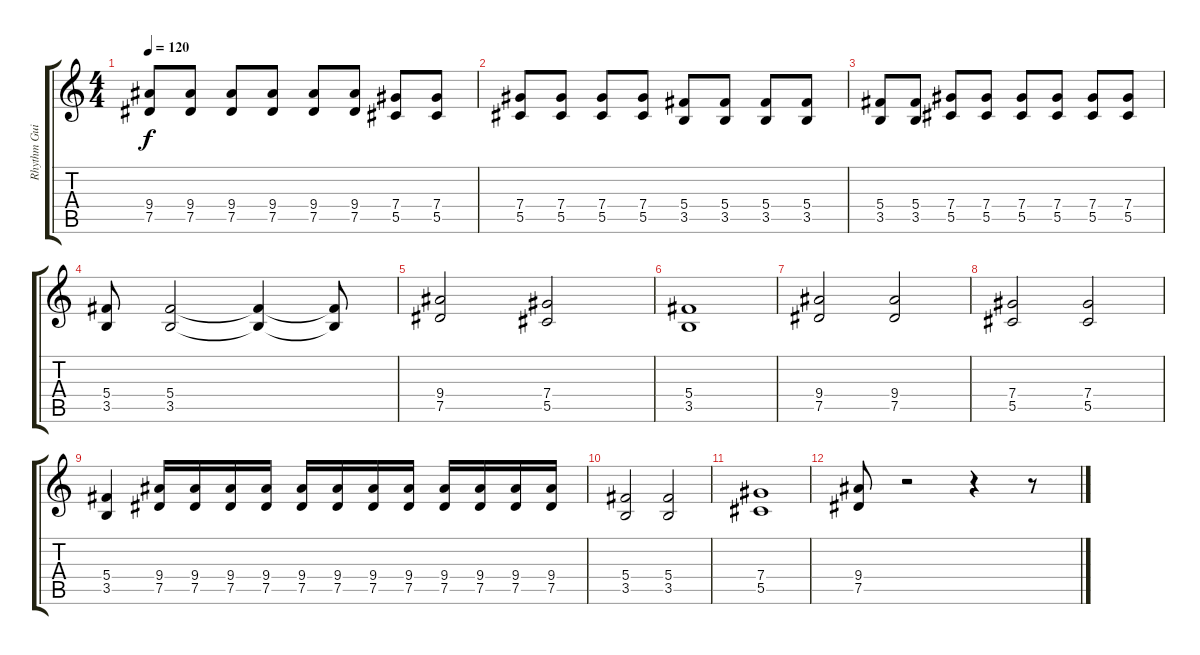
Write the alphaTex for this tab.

\track ("Rhythm Guitar" "Rhythm Gui") {instrument distortionguitar}
\staff {score tabs}
\tuning (Eb4 Bb3 Gb3 Db3 Ab2 Eb2) {hide}
\ts (4 4)
\tempo 120
\clef g2
\ks c
(9.4 7.5).8{dy f} (9.4 7.5).8 (9.4 7.5).8 (9.4 7.5).8 (9.4 7.5).8 (9.4 7.5).8 (7.4 5.5).8 (7.4 5.5).8 |
(7.4 5.5).8 (7.4 5.5).8 (7.4 5.5).8 (7.4 5.5).8 (5.4 3.5).8 (5.4 3.5).8 (5.4 3.5).8 (5.4 3.5).8 |
(5.4 3.5).8 (5.4 3.5).8 (7.4 5.5).8 (7.4 5.5).8 (7.4 5.5).8 (7.4 5.5).8 (7.4 5.5).8 (7.4 5.5).8 |
(5.4 3.5).8 (5.4 3.5).2 (5.4{t} 3.5{t}).4 (5.4{t} 3.5{t}).8 |
(9.4 7.5).2 (7.4 5.5).2 |
(5.4 3.5).1 |
(9.4 7.5).2 (9.4 7.5).2 |
(7.4 5.5).2 (7.4 5.5).2 |
(5.4 3.5).4 (9.4 7.5).16 (9.4 7.5).16 (9.4 7.5).16 (9.4 7.5).16 (9.4 7.5).16 (9.4 7.5).16 (9.4 7.5).16 (9.4 7.5).16 (9.4 7.5).16 (9.4 7.5).16 (9.4 7.5).16 (9.4 7.5).16 |
(5.4 3.5).2 (5.4 3.5).2 |
(7.4 5.5).1 |
(9.4 7.5).8 r.2 r.4 r.8
